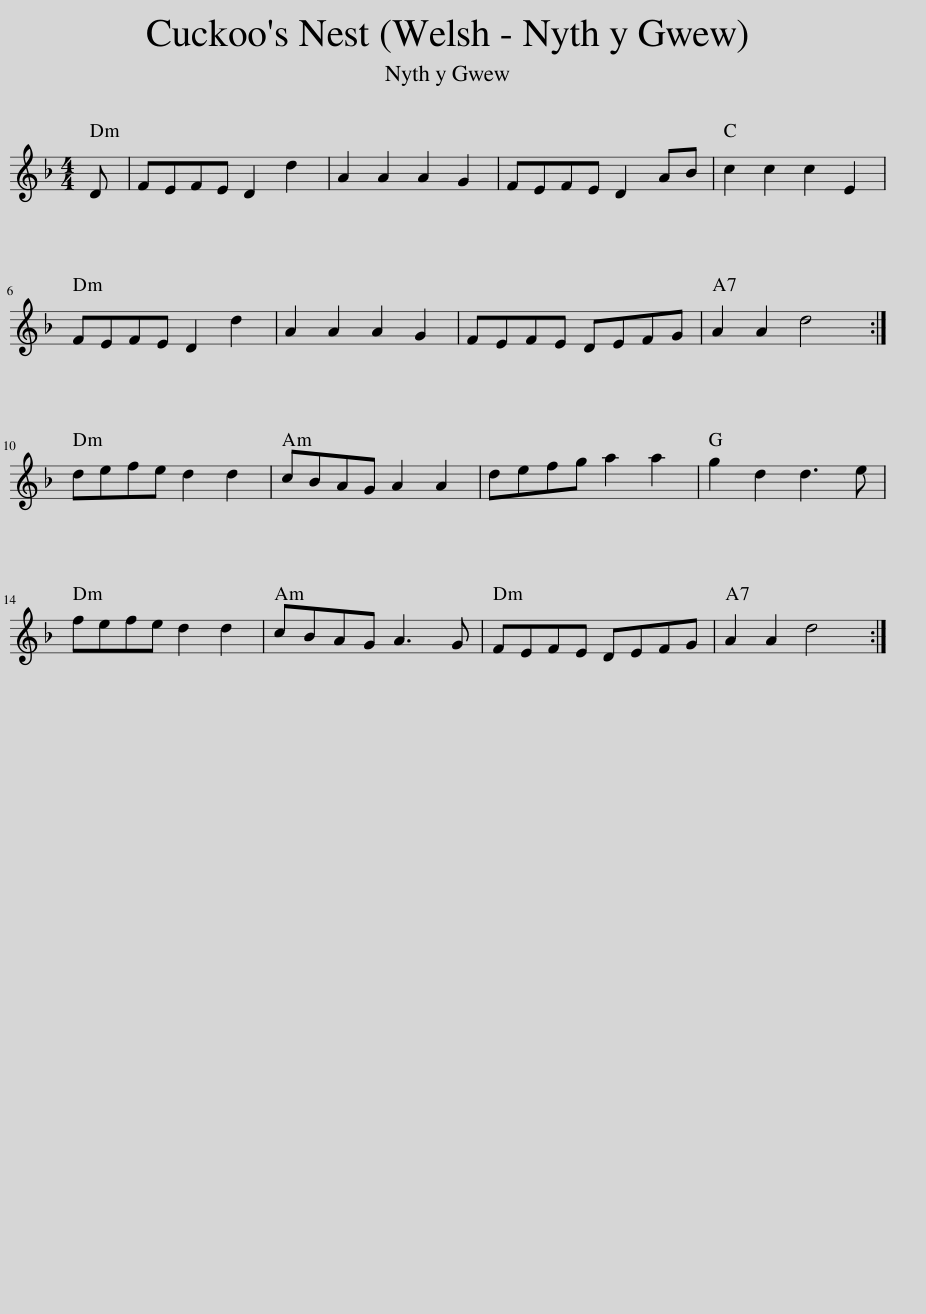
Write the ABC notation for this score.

X:1
L:1/8
M:4/4
I:linebreak $
K:Dmin
V:1 treble
V:1
 D | FEFE D2 d2 | A2 A2 A2 G2 | FEFE D2 AB | c2 c2 c2 E2 |$ %5
 FEFE D2 d2 | A2 A2 A2 G2 | FEFE DEFG | A2 A2 d4 :|$ defe d2 d2 | %10
 cBAG A2 A2 | defg a2 a2 | g2 d2 d3 e |$ fefe d2 d2 | cBAG A3 G | %15
 FEFE DEFG | A2 A2 d4 :| %17
